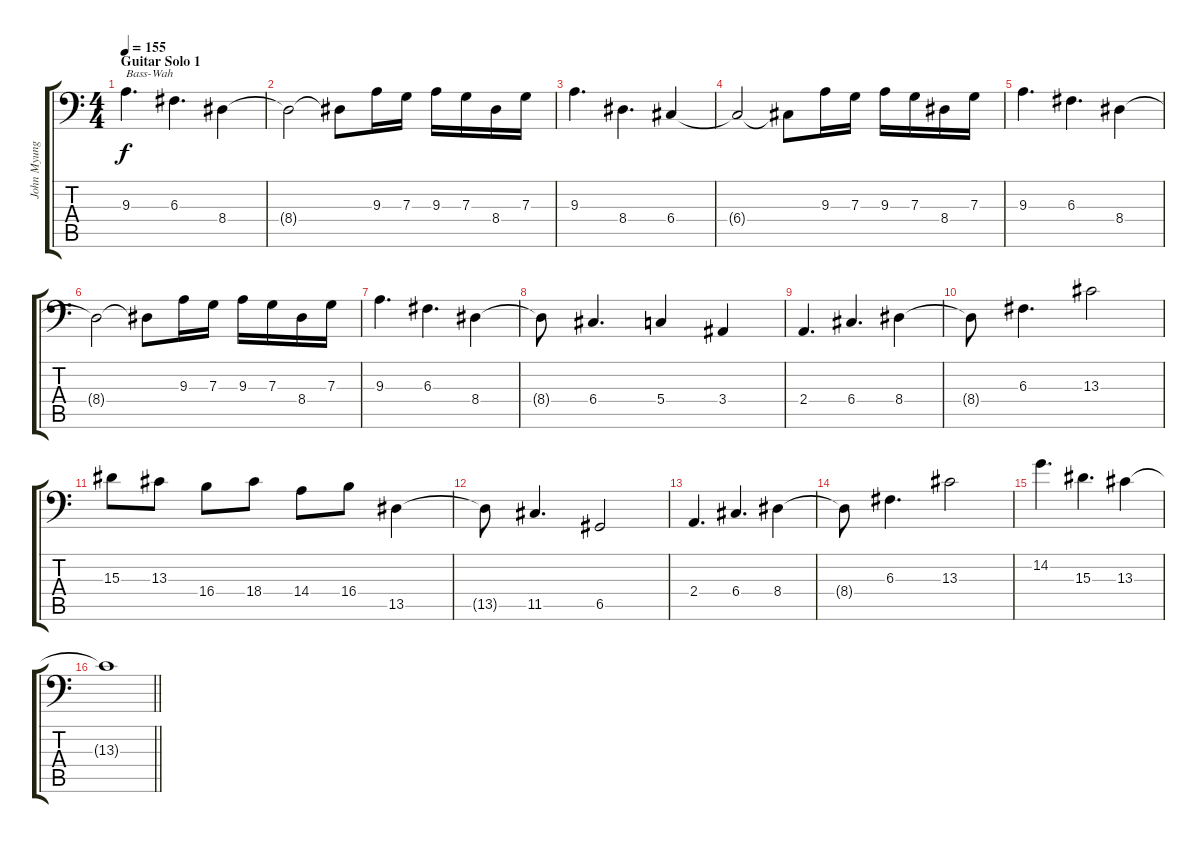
\track ("John Myung" "John Myung") {instrument electricbassfinger}
\staff {score tabs}
\tuning (Bb2 F2 C2 G1 D1 A0) {hide}
\ts (4 4)
\section ("" "Guitar Solo 1")
\tempo 155
\clef f4
\ks c
9.3.4{d txt "Bass-Wah" dy f instrument synthbass2} 6.3.4{d} 8.4.4 |
8.4{t}.2 8.4{t}.8 9.3.16 7.3.16 9.3.16 7.3.16 8.4.16 7.3.16 |
9.3.4{d} 8.4.4{d} 6.4.4 |
6.4{t}.2 6.4{t}.8 9.3.16 7.3.16 9.3.16 7.3.16 8.4.16 7.3.16 |
9.3.4{d} 6.3.4{d} 8.4.4 |
8.4{t}.2 8.4{t}.8 9.3.16 7.3.16 9.3.16 7.3.16 8.4.16 7.3.16 |
9.3.4{d} 6.3.4{d} 8.4.4 |
8.4{t}.8 6.4.4{d} 5.4.4 3.4.4 |
2.4.4{d} 6.4.4{d} 8.4.4 |
8.4{t}.8 6.3.4{d} 13.3.2 |
15.3.8 13.3.8 16.4.8 18.4.8 14.4.8 16.4.8 13.5.4 |
13.5{t}.8 11.5.4{d} 6.5.2 |
2.4.4{d} 6.4.4{d} 8.4.4 |
8.4{t}.8 6.3.4{d} 13.3.2 |
14.2.4{d} 15.3.4{d} 13.3.4 |
\barLineRight lightlight
13.3{t}.1
